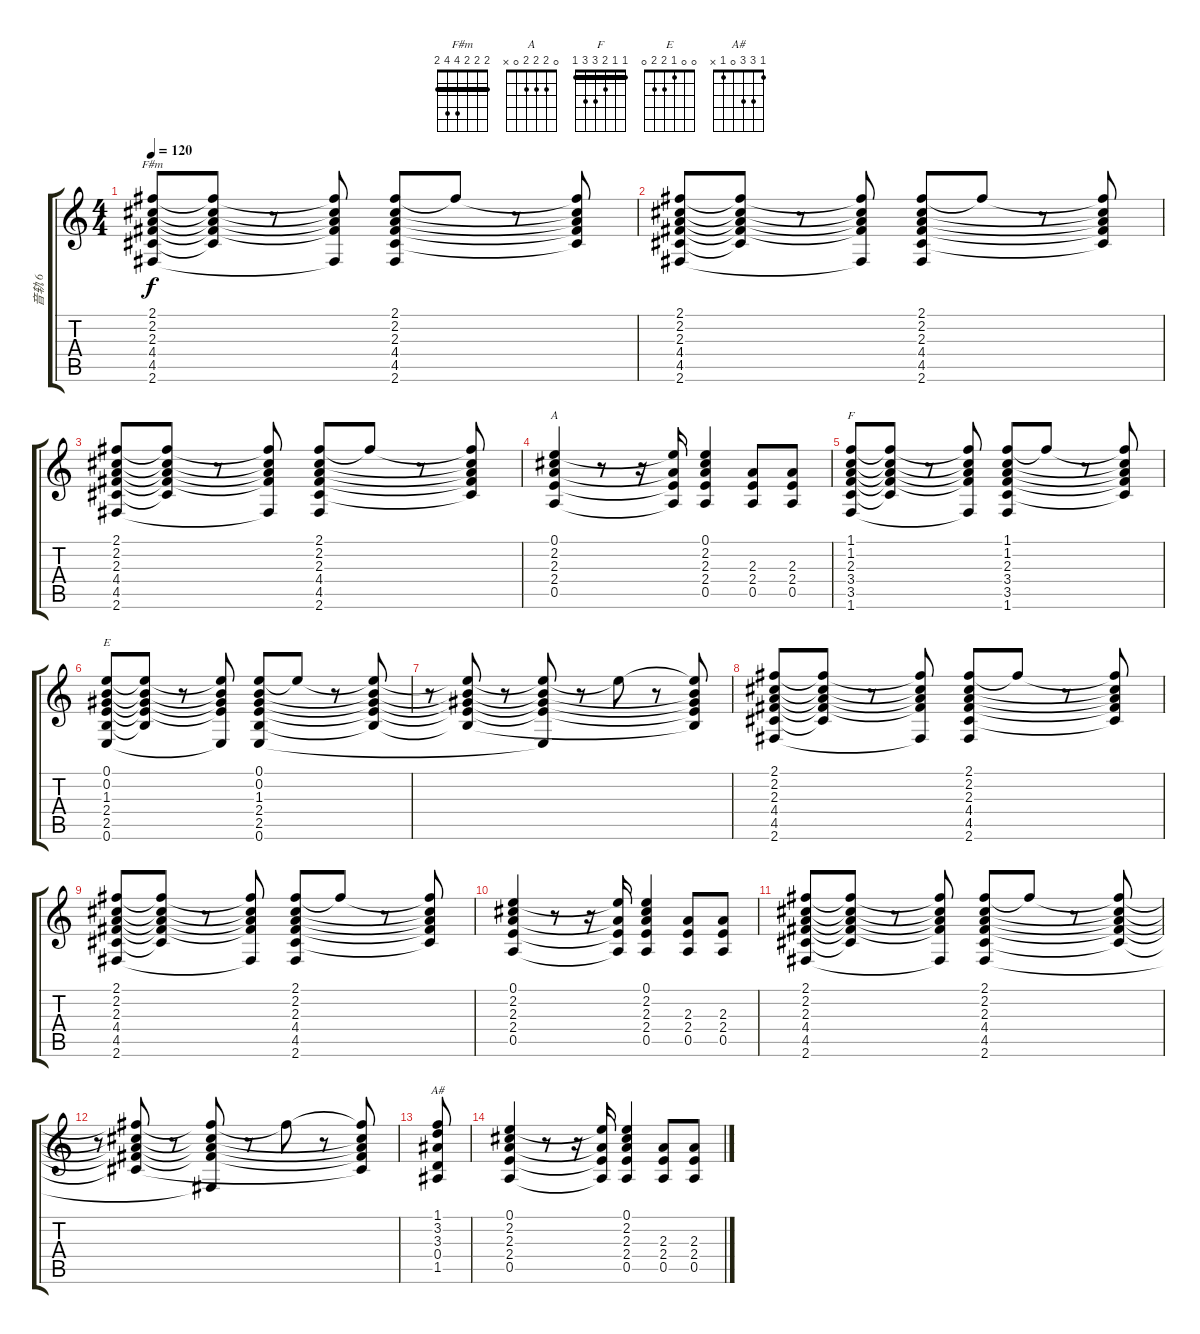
\track ("音轨 6" "音轨 6") {instrument acousticguitarsteel}
\staff {score tabs}
\tuning (E4 B3 G3 D3 A2 E2) {hide}
\chord ("F#m" 2 2 2 4 4 2) {barre 2}
\chord ("A" 0 2 2 2 0 x)
\chord ("F" 1 1 2 3 3 1) {barre 1}
\chord ("E" 0 0 1 2 2 0)
\chord ("A#" 1 3 3 0 1 x)
\ts (4 4)
\tempo 120
\clef g2
\ks c
(2.1 2.2 2.3 4.4 4.5 2.6).8{ch "F#m" dy f} (2.1{t} 2.2{t} 2.3{t} 4.4{t} 4.5{t}).8 r.8 (2.1{t} 2.2{t} 2.3{t} 4.4{t} 2.6{t}).8 (2.1 2.2 2.3 4.4 4.5 2.6).8 2.1{t}.8 r.8 (2.1{t} 2.2{t} 2.3{t} 4.4{t} 4.5{t}).8 |
(2.1 2.2 2.3 4.4 4.5 2.6).8 (2.1{t} 2.2{t} 2.3{t} 4.4{t} 4.5{t}).8 r.8 (2.1{t} 2.2{t} 2.3{t} 4.4{t} 2.6{t}).8 (2.1 2.2 2.3 4.4 4.5 2.6).8 2.1{t}.8 r.8 (2.1{t} 2.2{t} 2.3{t} 4.4{t} 4.5{t}).8 |
(2.1 2.2 2.3 4.4 4.5 2.6).8 (2.1{t} 2.2{t} 2.3{t} 4.4{t} 4.5{t}).8 r.8 (2.1{t} 2.2{t} 2.3{t} 4.4{t} 2.6{t}).8 (2.1 2.2 2.3 4.4 4.5 2.6).8 2.1{t}.8 r.8 (2.1{t} 2.2{t} 2.3{t} 4.4{t} 4.5{t}).8 |
(0.1 2.2 2.3 2.4 0.5).4{ch "A"} r.8 r.16 (0.1{t} 2.3{t} 2.4{t} 0.5{t}).16 (0.1 2.2 2.3 2.4 0.5).4 (2.3 2.4 0.5).8 (2.3 2.4 0.5).8 |
(1.1 1.2 2.3 3.4 3.5 1.6).8{ch "F"} (1.1{t} 1.2{t} 2.3{t} 3.4{t} 3.5{t}).8 r.8 (1.1{t} 1.2{t} 2.3{t} 3.4{t} 1.6{t}).8 (1.1 1.2 2.3 3.4 3.5 1.6).8 1.1{t}.8 r.8 (1.1{t} 1.2{t} 2.3{t} 3.4{t} 3.5{t}).8 |
(0.1 0.2 1.3 2.4 2.5 0.6).8{ch "E"} (0.1{t} 0.2{t} 1.3{t} 2.4{t} 2.5{t}).8 r.8 (0.1{t} 0.2{t} 1.3{t} 2.4{t} 0.6{t}).8 (0.1 0.2 1.3 2.4 2.5 0.6).8 0.1{t}.8 r.8 (0.1{t} 0.2{t} 1.3{t} 2.4{t} 2.5{t}).8 |
r.8 (0.1{t} 0.2{t} 1.3{t} 2.4{t} 2.5{t}).8 r.8 (0.1{t} 0.2{t} 1.3{t} 2.4{t} 0.6{t}).8 r.8 0.1{t}.8 r.8 (0.1{t} 0.2{t} 1.3{t} 2.4{t} 2.5{t}).8 |
(2.1 2.2 2.3 4.4 4.5 2.6).8 (2.1{t} 2.2{t} 2.3{t} 4.4{t} 4.5{t}).8 r.8 (2.1{t} 2.2{t} 2.3{t} 4.4{t} 2.6{t}).8 (2.1 2.2 2.3 4.4 4.5 2.6).8 2.1{t}.8 r.8 (2.1{t} 2.2{t} 2.3{t} 4.4{t} 4.5{t}).8 |
(2.1 2.2 2.3 4.4 4.5 2.6).8 (2.1{t} 2.2{t} 2.3{t} 4.4{t} 4.5{t}).8 r.8 (2.1{t} 2.2{t} 2.3{t} 4.4{t} 2.6{t}).8 (2.1 2.2 2.3 4.4 4.5 2.6).8 2.1{t}.8 r.8 (2.1{t} 2.2{t} 2.3{t} 4.4{t} 4.5{t}).8 |
(0.1 2.2 2.3 2.4 0.5).4 r.8 r.16 (0.1{t} 2.3{t} 2.4{t} 0.5{t}).16 (0.1 2.2 2.3 2.4 0.5).4 (2.3 2.4 0.5).8 (2.3 2.4 0.5).8 |
(2.1 2.2 2.3 4.4 4.5 2.6).8 (2.1{t} 2.2{t} 2.3{t} 4.4{t} 4.5{t}).8 r.8 (2.1{t} 2.2{t} 2.3{t} 4.4{t} 2.6{t}).8 (2.1 2.2 2.3 4.4 4.5 2.6).8 2.1{t}.8 r.8 (2.1{t} 2.2{t} 2.3{t} 4.4{t} 4.5{t}).8 |
r.8 (2.1{t} 2.2{t} 2.3{t} 4.4{t} 4.5{t}).8 r.8 (2.1{t} 2.2{t} 2.3{t} 4.4{t} 2.6{t}).8 r.8 2.1{t}.8 r.8 (2.1{t} 2.2{t} 2.3{t} 4.4{t} 4.5{t}).8 |
(1.1 3.2 3.3 0.4 1.5).8{ch "A#"} |
(0.1 2.2 2.3 2.4 0.5).4 r.8 r.16 (0.1{t} 2.3{t} 2.4{t} 0.5{t}).16 (0.1 2.2 2.3 2.4 0.5).4 (2.3 2.4 0.5).8 (2.3 2.4 0.5).8
